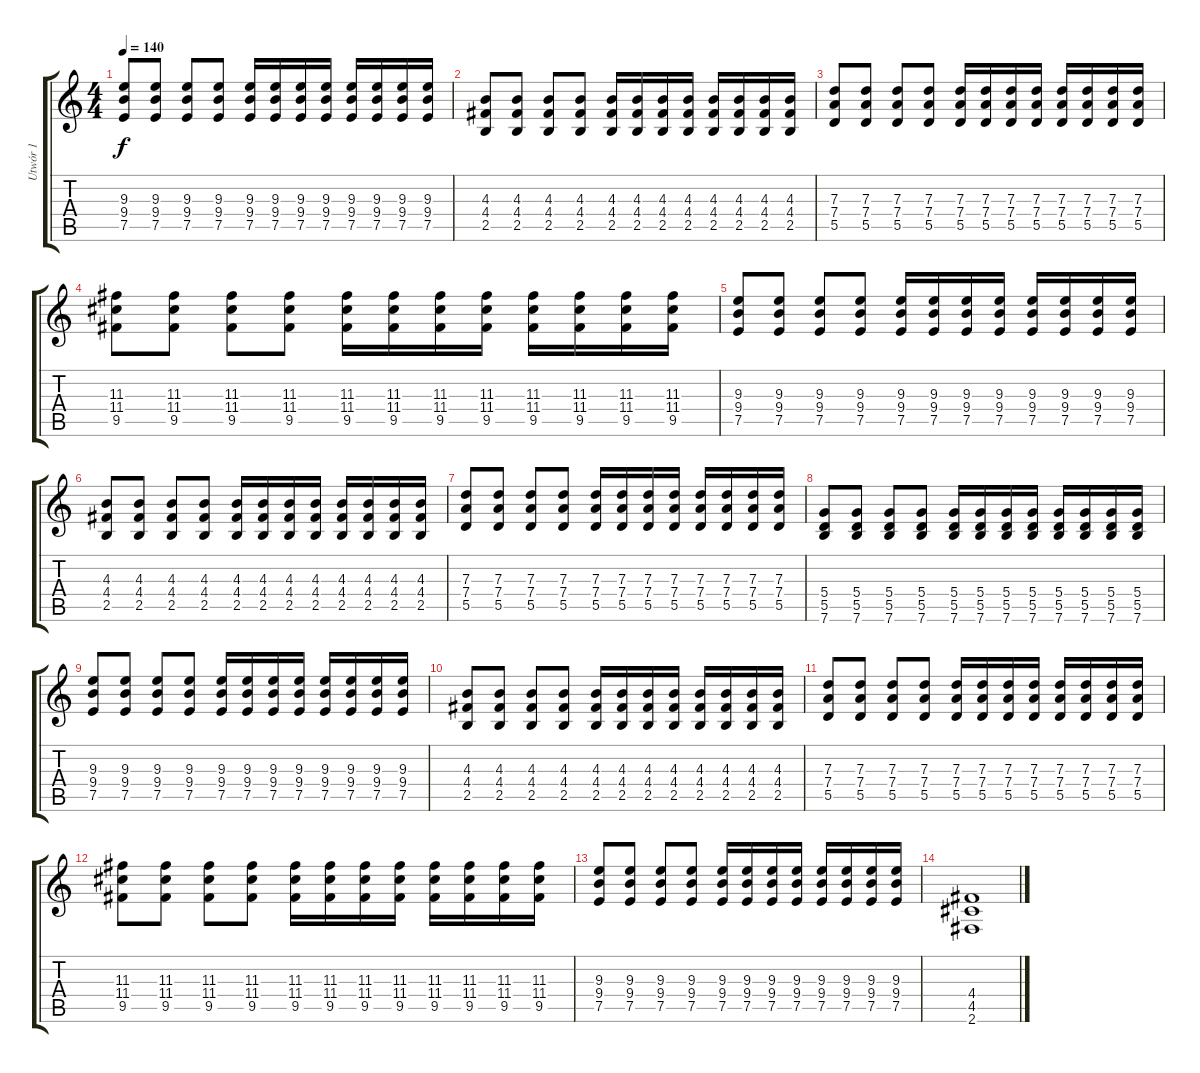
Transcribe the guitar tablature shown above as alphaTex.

\track ("Utwór 1" "Utwór 1") {instrument acousticguitarnylon}
\staff {score tabs}
\tuning (E4 B3 G3 D3 A2 E2) {hide}
\ts (4 4)
\tempo 140
\clef g2
\ks c
(9.3 9.4 7.5).8{dy f instrument distortionguitar} (9.3 9.4 7.5).8 (9.3 9.4 7.5).8 (9.3 9.4 7.5).8 (9.3 9.4 7.5).16 (9.3 9.4 7.5).16 (9.3 9.4 7.5).16 (9.3 9.4 7.5).16 (9.3 9.4 7.5).16 (9.3 9.4 7.5).16 (9.3 9.4 7.5).16 (9.3 9.4 7.5).16 |
(4.3 4.4 2.5).8{instrument distortionguitar} (4.3 4.4 2.5).8 (4.3 4.4 2.5).8 (4.3 4.4 2.5).8 (4.3 4.4 2.5).16 (4.3 4.4 2.5).16 (4.3 4.4 2.5).16 (4.3 4.4 2.5).16 (4.3 4.4 2.5).16 (4.3 4.4 2.5).16 (4.3 4.4 2.5).16 (4.3 4.4 2.5).16 |
(7.3 7.4 5.5).8{instrument distortionguitar} (7.3 7.4 5.5).8 (7.3 7.4 5.5).8 (7.3 7.4 5.5).8 (7.3 7.4 5.5).16 (7.3 7.4 5.5).16 (7.3 7.4 5.5).16 (7.3 7.4 5.5).16 (7.3 7.4 5.5).16 (7.3 7.4 5.5).16 (7.3 7.4 5.5).16 (7.3 7.4 5.5).16 |
(11.3 11.4 9.5).8{instrument distortionguitar} (11.3 11.4 9.5).8 (11.3 11.4 9.5).8 (11.3 11.4 9.5).8 (11.3 11.4 9.5).16 (11.3 11.4 9.5).16 (11.3 11.4 9.5).16 (11.3 11.4 9.5).16 (11.3 11.4 9.5).16 (11.3 11.4 9.5).16 (11.3 11.4 9.5).16 (11.3 11.4 9.5).16 |
(9.3 9.4 7.5).8{instrument distortionguitar} (9.3 9.4 7.5).8 (9.3 9.4 7.5).8 (9.3 9.4 7.5).8 (9.3 9.4 7.5).16 (9.3 9.4 7.5).16 (9.3 9.4 7.5).16 (9.3 9.4 7.5).16 (9.3 9.4 7.5).16 (9.3 9.4 7.5).16 (9.3 9.4 7.5).16 (9.3 9.4 7.5).16 |
(4.3 4.4 2.5).8{instrument distortionguitar} (4.3 4.4 2.5).8 (4.3 4.4 2.5).8 (4.3 4.4 2.5).8 (4.3 4.4 2.5).16 (4.3 4.4 2.5).16 (4.3 4.4 2.5).16 (4.3 4.4 2.5).16 (4.3 4.4 2.5).16 (4.3 4.4 2.5).16 (4.3 4.4 2.5).16 (4.3 4.4 2.5).16 |
(7.3 7.4 5.5).8{instrument distortionguitar} (7.3 7.4 5.5).8 (7.3 7.4 5.5).8 (7.3 7.4 5.5).8 (7.3 7.4 5.5).16 (7.3 7.4 5.5).16 (7.3 7.4 5.5).16 (7.3 7.4 5.5).16 (7.3 7.4 5.5).16 (7.3 7.4 5.5).16 (7.3 7.4 5.5).16 (7.3 7.4 5.5).16 |
(5.4 5.5 7.6).8{instrument distortionguitar} (5.4 5.5 7.6).8 (5.4 5.5 7.6).8 (5.4 5.5 7.6).8 (5.4 5.5 7.6).16 (5.4 5.5 7.6).16 (5.4 5.5 7.6).16 (5.4 5.5 7.6).16 (5.4 5.5 7.6).16 (5.4 5.5 7.6).16 (5.4 5.5 7.6).16 (5.4 5.5 7.6).16 |
(9.3 9.4 7.5).8{instrument distortionguitar} (9.3 9.4 7.5).8 (9.3 9.4 7.5).8 (9.3 9.4 7.5).8 (9.3 9.4 7.5).16 (9.3 9.4 7.5).16 (9.3 9.4 7.5).16 (9.3 9.4 7.5).16 (9.3 9.4 7.5).16 (9.3 9.4 7.5).16 (9.3 9.4 7.5).16 (9.3 9.4 7.5).16 |
(4.3 4.4 2.5).8{instrument distortionguitar} (4.3 4.4 2.5).8 (4.3 4.4 2.5).8 (4.3 4.4 2.5).8 (4.3 4.4 2.5).16 (4.3 4.4 2.5).16 (4.3 4.4 2.5).16 (4.3 4.4 2.5).16 (4.3 4.4 2.5).16 (4.3 4.4 2.5).16 (4.3 4.4 2.5).16 (4.3 4.4 2.5).16 |
(7.3 7.4 5.5).8{instrument distortionguitar} (7.3 7.4 5.5).8 (7.3 7.4 5.5).8 (7.3 7.4 5.5).8 (7.3 7.4 5.5).16 (7.3 7.4 5.5).16 (7.3 7.4 5.5).16 (7.3 7.4 5.5).16 (7.3 7.4 5.5).16 (7.3 7.4 5.5).16 (7.3 7.4 5.5).16 (7.3 7.4 5.5).16 |
(11.3 11.4 9.5).8{instrument distortionguitar} (11.3 11.4 9.5).8 (11.3 11.4 9.5).8 (11.3 11.4 9.5).8 (11.3 11.4 9.5).16 (11.3 11.4 9.5).16 (11.3 11.4 9.5).16 (11.3 11.4 9.5).16 (11.3 11.4 9.5).16 (11.3 11.4 9.5).16 (11.3 11.4 9.5).16 (11.3 11.4 9.5).16 |
(9.3 9.4 7.5).8{instrument distortionguitar} (9.3 9.4 7.5).8 (9.3 9.4 7.5).8 (9.3 9.4 7.5).8 (9.3 9.4 7.5).16 (9.3 9.4 7.5).16 (9.3 9.4 7.5).16 (9.3 9.4 7.5).16 (9.3 9.4 7.5).16 (9.3 9.4 7.5).16 (9.3 9.4 7.5).16 (9.3 9.4 7.5).16 |
(4.4 4.5 2.6).1
